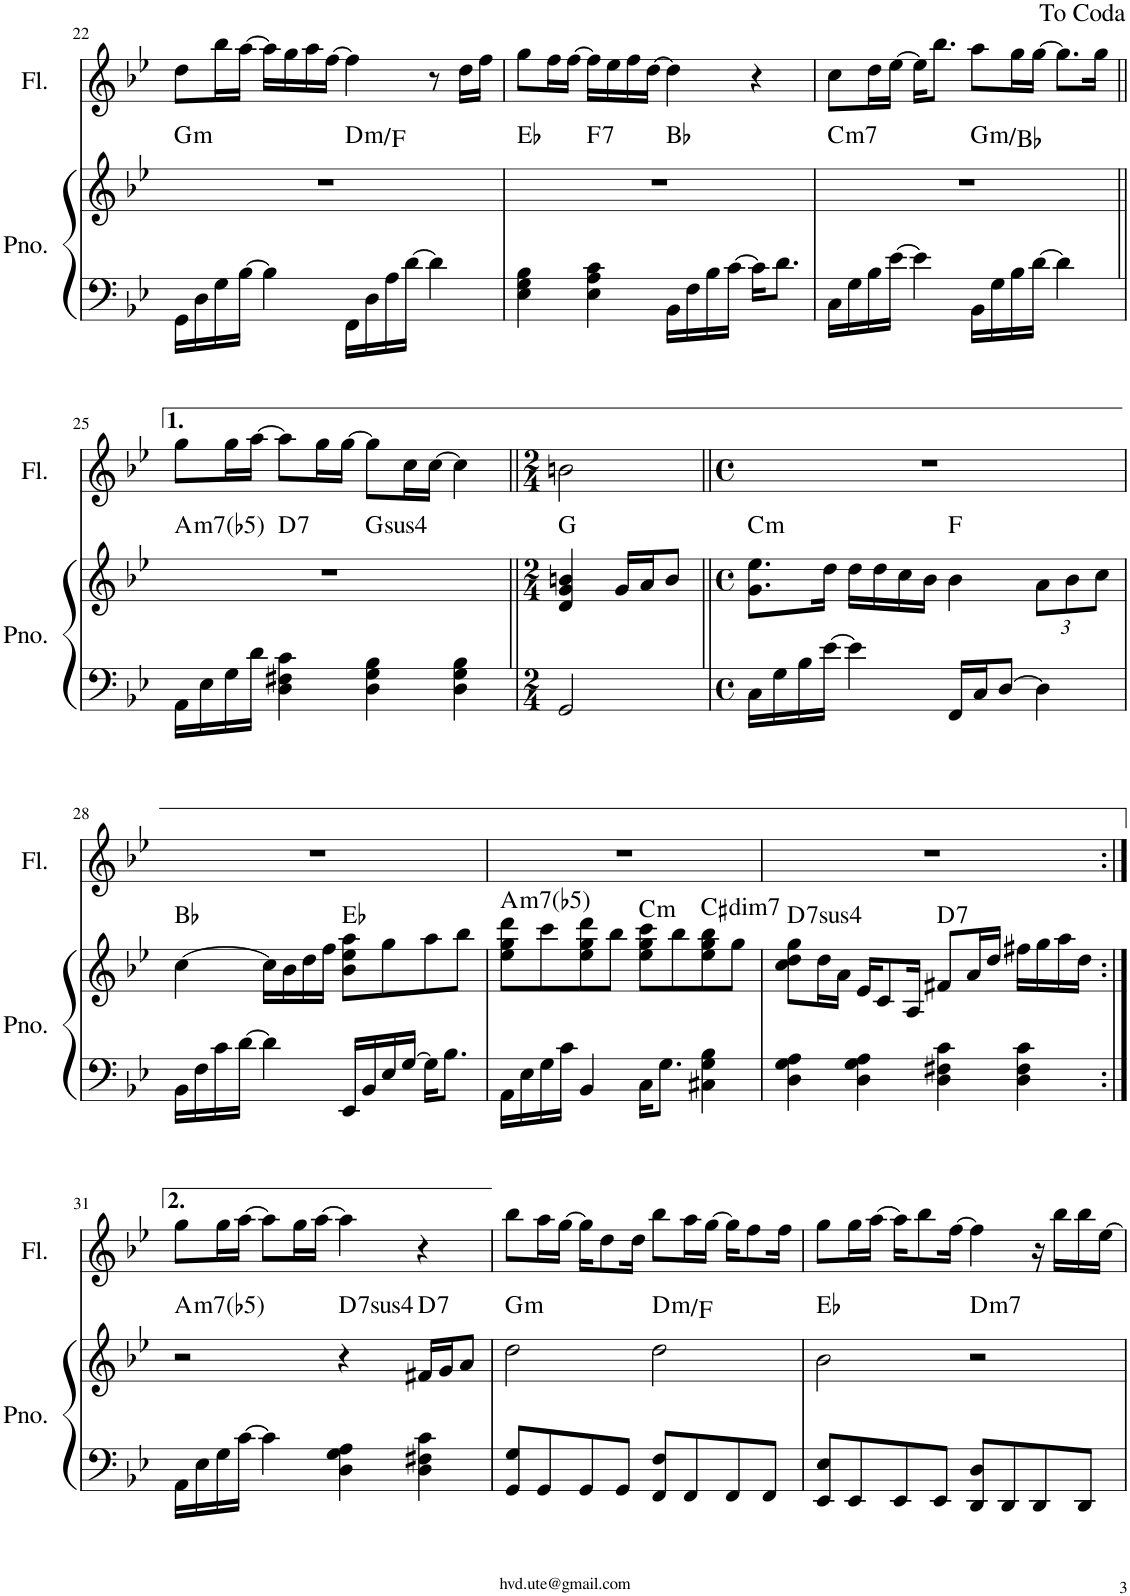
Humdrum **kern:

**kern	**kern	**harte	**kern
*part2	*part2	*part2	*part1
*staff3	*staff2	*	*staff1
*I"Piano	*	*	*I"Flute
*I'Pno.	*	*	*I'Fl.
!!LO:PB:g=z
*clefF4	*clefG2	*	*clefG2
*k[b-e-]	*k[b-e-]	*	*k[b-e-]
*M4/4	*M4/4	*	*M4/4
*met(c)	*met(c)	*	*met(c)
=22	=22	=22	=22
!	!	!LO:H:kt=m	!
*	*^	*	*
16GG\LL	1r	2ryy	G:min	8dd\L
16D\	.	.	.	.
16G\	.	.	.	16bb-\L
[16B-\JJ	.	.	.	[16aa\JJ
4B-\]	.	.	.	16aa\LL]
.	.	.	.	16gg\
.	.	.	.	16aa\
.	.	.	.	[16ff\JJ
!	!	!	!LO:H:kt=m	!
16FF\LL	.	2ryy	D:min/b3	4ff\]
16D\	.	.	.	.
16A\	.	.	.	.
[16d\JJ	.	.	.	.
4d\]	.	.	.	8r
.	.	.	.	16dd\LL
.	.	.	.	16ff\JJ
=23	=23	=23	=23	=23
*	*	*^	*	*
4E-\ 4G\ 4B-\	1r	4ryy	2ryy	Eb:maj	8gg\L
.	.	.	.	.	16ff\L
.	.	.	.	.	[16ff\JJ
!	!	!	!	!LO:H:kt=7	!
4E-\ 4A\ 4c\	.	2.ryy	.	F:7	16ff\LL]
.	.	.	.	.	16ee-\
.	.	.	.	.	16ff\
.	.	.	.	.	[16dd\JJ
16BB-\LL	.	.	2ryy	Bb:maj	4dd\]
16F\	.	.	.	.	.
16B-\	.	.	.	.	.
[16c\JJ	.	.	.	.	.
16c\KL]	.	.	.	.	4r
8.d\J	.	.	.	.	.
=24	=24	=24	=24	=24	=24
!	!	!	!	!LO:H:kt=m7	!
*	*	*v	*v	*	*
16C\LL	1r	2ryy	C:min7	8cc\L
16G\	.	.	.	.
16B-\	.	.	.	16dd\L
[16e-\JJ	.	.	.	[16ee-\JJ
4e-\]	.	.	.	16ee-\KL]
.	.	.	.	8.bb-\J
!	!	!	!LO:H:kt=m	!
16BB-\LL	.	2ryy	G:min/b3	8aa\L
16G\	.	.	.	.
16B-\	.	.	.	16gg\L
[16d\JJ	.	.	.	[16gg\JJ
4d\]	.	.	.	8.gg\L]
.	.	.	.	16gg\Jk
!!LO:LB:g=z
=25||	=25||	=25||	=25||	=25||
!	!	!	!LO:H:kt=m7(b5)	!
*	*	*^	*	*
16AA\LL	1r	4ryy	2ryy	A:hdim7	8gg\L
16E-\	.	.	.	.	.
16G\	.	.	.	.	16gg\L
16d\JJ	.	.	.	.	[16aa\JJ
!	!	!	!	!LO:H:kt=7	!
4D\ 4F#X\ 4c\	.	2.ryy	.	D:7	8aa\L]
.	.	.	.	.	16gg\L
.	.	.	.	.	[16gg\JJ
!	!	!	!	!LO:H:kt=4	!
4D\ 4G\ 4B-\	.	.	2ryy	G:sus4	8gg\L]
.	.	.	.	.	16cc\L
.	.	.	.	.	[16cc\JJ
4D\ 4G\ 4B-\	.	.	.	.	4cc\]
*	*v	*v	*v	*	*
=26||	=26||	=26||	=26||
*M2/4	*M2/4	*	*M2/4
2GG/	4d/ 4g/ 4bn/	G:maj	2bn\
.	16g/LL	.	.
.	16a/J	.	.
.	8b/J	.	.
=27||	=27||	=27||	=27||
*M4/4	*M4/4	*	*M4/4
*met(c)	*met(c)	*	*met(c)
!	!	!LO:H:kt=m	!
16C\LL	8.g\ 8.ee-\L	C:min	1r
16G\	.	.	.
16B-\	.	.	.
[16e-\JJ	16dd\Jk	.	.
4e-\]	16dd\LL	.	.
.	16dd\	.	.
.	16cc\	.	.
.	16b-\JJ	.	.
16FF/LL	4b-\	F:maj	.
16C/J	.	.	.
[8D/J	.	.	.
*	*Xbrackettup	*	*
4D\]	12a\L	.	.
.	12b-\	.	.
.	12cc\J	.	.
!!LO:LB:g=z
=28	=28	=28	=28
16BB-\LL	[4cc\	Bb:maj	1r
16F\	.	.	.
16c\	.	.	.
[16d\JJ	.	.	.
4d\]	16cc\LL]	.	.
.	16b-\	.	.
.	16dd\	.	.
.	16ff\JJ	.	.
16EE-/LL	8b-\ 8ee-\ 8aa\L	Eb:maj	.
16BB-/	.	.	.
16E-/	8gg\	.	.
[16G/JJ	.	.	.
16G\KL]	8aa\	.	.
8.B-\J	.	.	.
.	8bb-\J	.	.
=29	=29	=29	=29
!	!	!LO:H:kt=m7(b5)	!
16AA\LL	8ee-\ 8gg\ 8ddd\L	A:hdim7	1r
16E-\	.	.	.
16G\	8ccc\	.	.
16c\JJ	.	.	.
4BB-/	8ee-\ 8gg\ 8ddd\	.	.
.	8bb-\J	.	.
!	!	!LO:H:kt=m	!
16C\KL	8ee-\ 8gg\ 8ccc\L	C:min	.
8.G\J	.	.	.
.	8bb-\	.	.
!	!	!LO:H:kt=dim7	!
4C#X\ 4G\ 4B-\	8ee-\ 8gg\ 8bb-\	C#:dim7	.
.	8gg\J	.	.
=30	=30	=30	=30
!	!	!LO:H:kt=74	!
4D\ 4G\ 4A\	8cc\ 8dd\ 8gg\L	D:sus4(7)	1r
.	16dd\L	.	.
.	16a\JJ	.	.
4D\ 4G\ 4A\	16e-/KL	.	.
.	8c/	.	.
.	16A/Jk	.	.
!	!	!LO:H:kt=7	!
4D\ 4F#X\ 4c\	8f#X/L	D:7	.
.	16a/L	.	.
.	16dd/JJ	.	.
4D\ 4F#\ 4c\	16ff#X\LL	.	.
.	16gg\	.	.
.	16aa\	.	.
.	16dd\JJ	.	.
!!LO:LB:g=z
=31:|!	=31:|!	=31:|!	=31:|!
!	!	!LO:H:kt=m7(b5)	!
16AA\LL	2r	A:hdim7	8gg\L
16E-\	.	.	.
16G\	.	.	16gg\L
[16c\JJ	.	.	[16aa\JJ
4c\]	.	.	8aa\L]
.	.	.	16gg\L
.	.	.	[16aa\JJ
!	!	!LO:H:kt=74	!
4D\ 4G\ 4A\	4r	D:sus4(7)	4aa\]
!	!	!LO:H:kt=7	!
4D\ 4F#X\ 4c\	16f#X/LL	D:7	4r
.	16g/J	.	.
.	8a/J	.	.
=32	=32	=32	=32
!	!	!LO:H:kt=m	!
8GG/ 8G/L	2dd\	G:min	8bb-\L
8GG/	.	.	16aa\L
.	.	.	[16gg\JJ
8GG/	.	.	16gg\KL]
.	.	.	8dd\
8GG/J	.	.	.
.	.	.	16dd\Jk
!	!	!LO:H:kt=m	!
8FF/ 8F/L	2dd\	D:min/b3	8bb-\L
8FF/	.	.	16aa\L
.	.	.	[16gg\JJ
8FF/	.	.	16gg\KL]
.	.	.	8ff\
8FF/J	.	.	.
.	.	.	16ff\Jk
=33	=33	=33	=33
8EE-/ 8E-/L	2b-\	Eb:maj	8gg\L
8EE-/	.	.	16gg\L
.	.	.	[16aa\JJ
8EE-/	.	.	16aa\KL]
.	.	.	8bb-\
8EE-/J	.	.	.
.	.	.	[16ff\Jk
!	!	!LO:H:kt=m7	!
8DD/ 8D/L	2r	D:min7	4ff\]
8DD/	.	.	.
8DD/	.	.	16r
.	.	.	16bb-\LL
8DD/J	.	.	16bb-\
.	.	.	[16ee-\JJ
=	=	=	=
*-	*-	*-	*-
